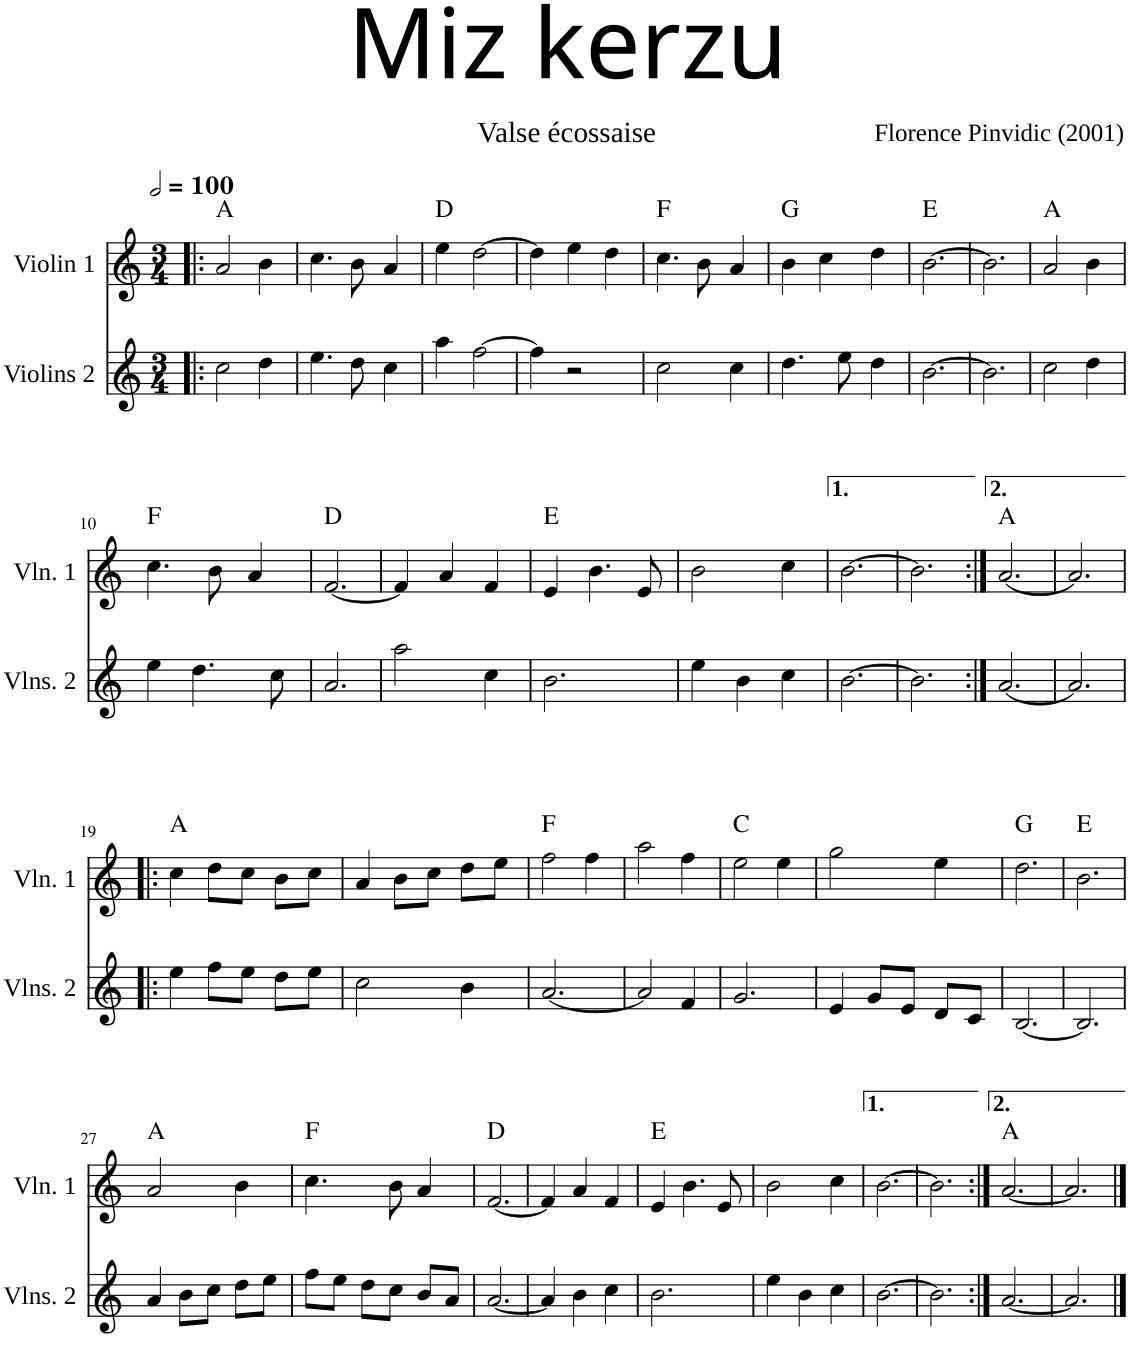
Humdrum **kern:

**kern	**kern	**harte
*part2	*part1	*part1
*staff2	*staff1	*
*I"Violins 2	*I"Violin 1	*
*I'Vlns. 2	*I'Vln. 1	*
*clefG2	*clefG2	*
*k[]	*k[]	*
*M3/4	*M3/4	*
*MM200	*MM200	*
=1!|:	=1!|:	=1!|:
2cc\	2a/	A:maj
4dd\	4b\	.
=2	=2	=2
4.ee\	4.ccn\	.
8dd\	8b\	.
4cc\	4a/	.
=3	=3	=3
4aa\	4ee\	D:maj
[2ff\	[2dd\	.
=4	=4	=4
4ff\]	4dd\]	.
2r	4ee\	.
.	4dd\	.
=5	=5	=5
2cc\	4.cc\	F:maj
.	8b\	.
4cc\	4a/	.
=6	=6	=6
4.dd\	4b\	G:maj
.	4cc\	.
8ee\	.	.
4dd\	4dd\	.
=7	=7	=7
[2.b\	[2.b\	E:maj
=8	=8	=8
2.b\]	2.b\]	.
=9	=9	=9
2cc\	2a/	A:maj
4dd\	4b\	.
!!LO:LB:g=z
=10	=10	=10
4ee\	4.cc\	F:maj
4.dd\	.	.
.	8b\	.
.	4a/	.
8cc\	.	.
=11	=11	=11
2.a/	[2.fn/	D:maj
=12	=12	=12
2aa\	4f/]	.
.	4a/	.
4cc\	4f/	.
=13	=13	=13
2.b\	4e/	E:maj
.	4.b\	.
.	8e/	.
=14	=14	=14
4ee\	2b\	.
4b\	.	.
4cc\	4cc\	.
=15	=15	=15
[2.b\	[2.b\	.
=16	=16	=16
2.b\]	2.b\]	.
=17:|!	=17:|!	=17:|!
[2.a/	[2.a/	A:maj
=18	=18	=18
2.a/]	2.a/]	.
!!LO:LB:g=z
=19!|:	=19!|:	=19!|:
4ee\	4ccn\	A:maj
8ff\L	8dd\L	.
8ee\J	8cc\J	.
8dd\L	8b\L	.
8ee\J	8cc\J	.
=20	=20	=20
2cc\	4a/	.
.	8b\L	.
.	8cc\J	.
4b\	8dd\L	.
.	8ee\J	.
=21	=21	=21
[2.a/	2ff\	F:maj
.	4ff\	.
=22	=22	=22
2a/]	2aa\	.
4f/	4ff\	.
=23	=23	=23
2.g/	2ee\	C:maj
.	4ee\	.
=24	=24	=24
4e/	2gg\	.
8g/L	.	.
8e/J	.	.
8d/L	4ee\	.
8c/J	.	.
=25	=25	=25
[2.B/	2.dd\	G:maj
=26	=26	=26
2.B/]	2.b\	E:maj
!!LO:LB:g=z
=27	=27	=27
4a/	2a/	A:maj
8b\L	.	.
8cc\J	.	.
8dd\L	4b\	.
8ee\J	.	.
=28	=28	=28
8ff\L	4.cc\	F:maj
8ee\J	.	.
8dd\L	.	.
8cc\J	8b\	.
8b/L	4a/	.
8a/J	.	.
=29	=29	=29
[2.a/	[2.fn/	D:maj
=30	=30	=30
4a/]	4f/]	.
4b\	4a/	.
4cc\	4f/	.
=31	=31	=31
2.b\	4e/	E:maj
.	4.b\	.
.	8e/	.
=32	=32	=32
4ee\	2b\	.
4b\	.	.
4cc\	4cc\	.
=33	=33	=33
[2.b\	[2.b\	.
=34	=34	=34
2.b\]	2.b\]	.
=35:|!	=35:|!	=35:|!
[2.a/	[2.a/	A:maj
=36	=36	=36
2.a/]	2.a/]	.
==	==	==
*-	*-	*-
